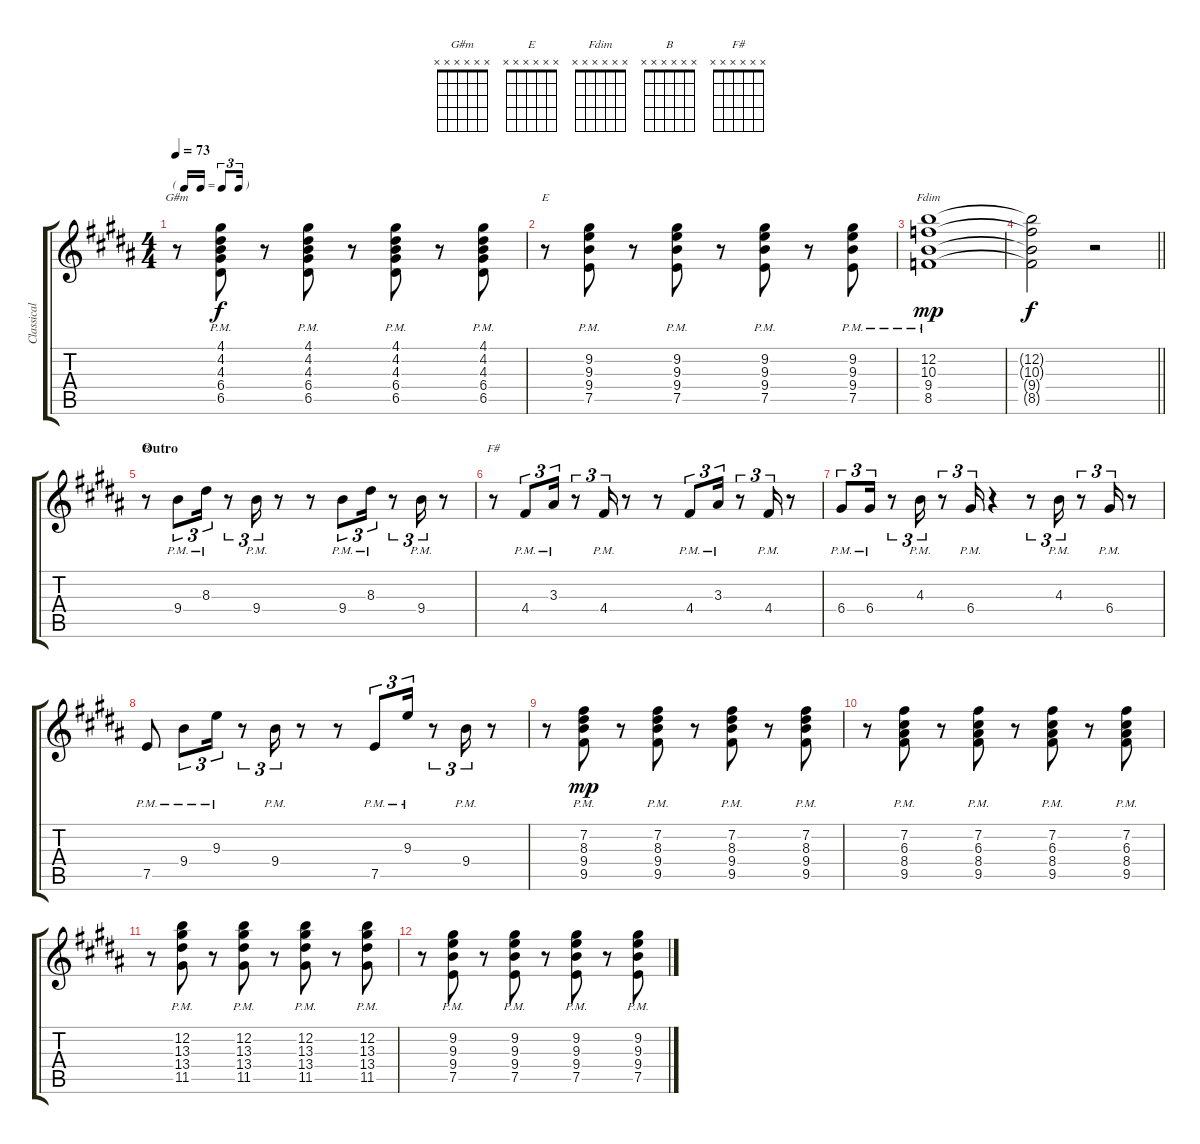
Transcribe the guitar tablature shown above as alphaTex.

\track ("Classical Guitar" "Classical ") {instrument acousticguitarnylon}
\staff {score tabs}
\tuning (E4 B3 G3 D3 A2 E2) {hide}
\chord ("G#m" x x x x x x)
\chord ("E" x x x x x x)
\chord ("Fdim" x x x x x x)
\chord ("B" x x x x x x)
\chord ("F#" x x x x x x)
\ts (4 4)
\tf triplet16th
\tempo 73
\clef g2
\ks b
r.8{ch "G#m" dy f} (4.1{pm} 4.2{pm} 4.3{pm} 6.4{pm} 6.5{pm}).8 r.8 (4.1{pm} 4.2{pm} 4.3{pm} 6.4{pm} 6.5{pm}).8 r.8 (4.1{pm} 4.2{pm} 4.3{pm} 6.4{pm} 6.5{pm}).8 r.8 (4.1{pm} 4.2{pm} 4.3{pm} 6.4{pm} 6.5{pm}).8 |
r.8{ch "E"} (9.2{pm} 9.3{pm} 9.4{pm} 7.5{pm}).8 r.8 (9.2{pm} 9.3{pm} 9.4{pm} 7.5{pm}).8 r.8 (9.2{pm} 9.3{pm} 9.4{pm} 7.5{pm}).8 r.8 (9.2{pm} 9.3{pm} 9.4{pm} 7.5{pm}).8 |
(12.2{pm} 10.3{pm} 9.4{pm} 8.5{pm}).1{ch "Fdim" dy mp} |
\barLineRight lightlight
(12.2{t} 10.3{t} 9.4{t} 8.5{t}).2{dy f} r.2 |
\section ("" "Outro")
r.8{ch "B"} 9.4{pm}.8{tu (3 2)} 8.3{pm}.16{tu (3 2)} r.8{tu (3 2)} 9.4{pm}.16{tu (3 2)} r.8 r.8 9.4{pm}.8{tu (3 2)} 8.3{pm}.16{tu (3 2)} r.8{tu (3 2)} 9.4{pm}.16{tu (3 2)} r.8 |
r.8{ch "F#"} 4.4{pm}.8{tu (3 2)} 3.3{pm}.16{tu (3 2)} r.8{tu (3 2)} 4.4{pm}.16{tu (3 2)} r.8 r.8 4.4{pm}.8{tu (3 2)} 3.3{pm}.16{tu (3 2)} r.8{tu (3 2)} 4.4{pm}.16{tu (3 2)} r.8 |
6.4{pm}.8{tu (3 2)} 6.4{pm}.16{tu (3 2)} r.8{tu (3 2)} 4.3{pm}.16{tu (3 2)} r.8{tu (3 2)} 6.4{pm}.16{tu (3 2)} r.4 r.8{tu (3 2)} 4.3{pm}.16{tu (3 2)} r.8{tu (3 2)} 6.4{pm}.16{tu (3 2)} r.8 |
7.5{pm}.8 9.4{pm}.8{tu (3 2)} 9.3{pm}.16{tu (3 2)} r.8{tu (3 2)} 9.4{pm}.16{tu (3 2)} r.8 r.8 7.5{pm}.8{tu (3 2)} 9.3{pm}.16{tu (3 2)} r.8{tu (3 2)} 9.4{pm}.16{tu (3 2)} r.8 |
r.8{volume 0} (7.2{pm} 8.3{pm} 9.4{pm} 9.5{pm}).8{dy mp} r.8 (7.2{pm} 8.3{pm} 9.4{pm} 9.5{pm}).8 r.8 (7.2{pm} 8.3{pm} 9.4{pm} 9.5{pm}).8 r.8 (7.2{pm} 8.3{pm} 9.4{pm} 9.5{pm}).8 |
r.8 (7.2{pm} 6.3{pm} 8.4{pm} 9.5{pm}).8 r.8 (7.2{pm} 6.3{pm} 8.4{pm} 9.5{pm}).8 r.8 (7.2{pm} 6.3{pm} 8.4{pm} 9.5{pm}).8 r.8 (7.2{pm} 6.3{pm} 8.4{pm} 9.5{pm}).8 |
r.8 (12.2{pm} 13.3{pm} 13.4{pm} 11.5{pm}).8 r.8 (12.2{pm} 13.3{pm} 13.4{pm} 11.5{pm}).8 r.8 (12.2{pm} 13.3{pm} 13.4{pm} 11.5{pm}).8 r.8 (12.2{pm} 13.3{pm} 13.4{pm} 11.5{pm}).8 |
r.8 (9.2{pm} 9.3{pm} 9.4{pm} 7.5{pm}).8 r.8 (9.2{pm} 9.3{pm} 9.4{pm} 7.5{pm}).8 r.8 (9.2{pm} 9.3{pm} 9.4{pm} 7.5{pm}).8 r.8 (9.2{pm} 9.3{pm} 9.4{pm} 7.5{pm}).8
